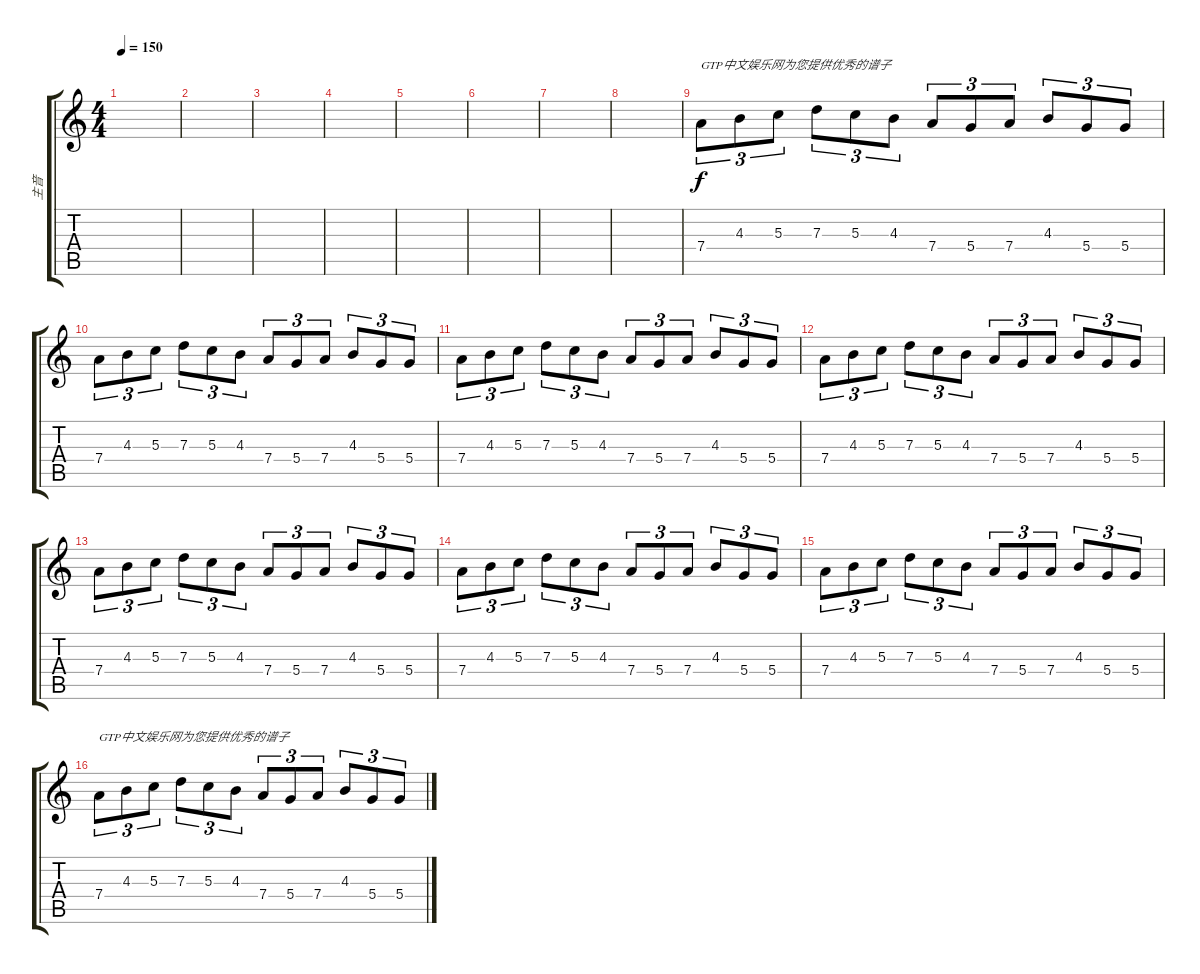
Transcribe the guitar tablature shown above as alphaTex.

\track ("主音" "主音") {instrument overdrivenguitar}
\staff {score tabs}
\tuning (E4 B3 G3 D3 A2 E2) {hide}
\ts (4 4)
\tempo 150
\clef g2
\ks c
|
|
|
|
|
|
|
|
7.4.8{tu (3 2) txt "GTP中文娱乐网为您提供优秀的谱子"} 4.3.8{tu (3 2)} 5.3.8{tu (3 2)} 7.3.8{tu (3 2)} 5.3.8{tu (3 2)} 4.3.8{tu (3 2)} 7.4.8{tu (3 2)} 5.4.8{tu (3 2)} 7.4.8{tu (3 2)} 4.3.8{tu (3 2)} 5.4.8{tu (3 2)} 5.4.8{tu (3 2)} |
7.4.8{tu (3 2) txt " "} 4.3.8{tu (3 2)} 5.3.8{tu (3 2)} 7.3.8{tu (3 2)} 5.3.8{tu (3 2)} 4.3.8{tu (3 2)} 7.4.8{tu (3 2)} 5.4.8{tu (3 2)} 7.4.8{tu (3 2)} 4.3.8{tu (3 2)} 5.4.8{tu (3 2)} 5.4.8{tu (3 2)} |
7.4.8{tu (3 2) txt " "} 4.3.8{tu (3 2)} 5.3.8{tu (3 2)} 7.3.8{tu (3 2)} 5.3.8{tu (3 2)} 4.3.8{tu (3 2)} 7.4.8{tu (3 2)} 5.4.8{tu (3 2)} 7.4.8{tu (3 2)} 4.3.8{tu (3 2)} 5.4.8{tu (3 2)} 5.4.8{tu (3 2)} |
7.4.8{tu (3 2) txt " "} 4.3.8{tu (3 2)} 5.3.8{tu (3 2)} 7.3.8{tu (3 2)} 5.3.8{tu (3 2)} 4.3.8{tu (3 2)} 7.4.8{tu (3 2)} 5.4.8{tu (3 2)} 7.4.8{tu (3 2)} 4.3.8{tu (3 2)} 5.4.8{tu (3 2)} 5.4.8{tu (3 2)} |
7.4.8{tu (3 2) txt " "} 4.3.8{tu (3 2)} 5.3.8{tu (3 2)} 7.3.8{tu (3 2)} 5.3.8{tu (3 2)} 4.3.8{tu (3 2)} 7.4.8{tu (3 2)} 5.4.8{tu (3 2)} 7.4.8{tu (3 2)} 4.3.8{tu (3 2)} 5.4.8{tu (3 2)} 5.4.8{tu (3 2)} |
7.4.8{tu (3 2) txt " "} 4.3.8{tu (3 2)} 5.3.8{tu (3 2)} 7.3.8{tu (3 2)} 5.3.8{tu (3 2)} 4.3.8{tu (3 2)} 7.4.8{tu (3 2)} 5.4.8{tu (3 2)} 7.4.8{tu (3 2)} 4.3.8{tu (3 2)} 5.4.8{tu (3 2)} 5.4.8{tu (3 2)} |
7.4.8{tu (3 2) txt " "} 4.3.8{tu (3 2)} 5.3.8{tu (3 2)} 7.3.8{tu (3 2)} 5.3.8{tu (3 2)} 4.3.8{tu (3 2)} 7.4.8{tu (3 2)} 5.4.8{tu (3 2)} 7.4.8{tu (3 2)} 4.3.8{tu (3 2)} 5.4.8{tu (3 2)} 5.4.8{tu (3 2)} |
7.4.8{tu (3 2) txt "GTP中文娱乐网为您提供优秀的谱子"} 4.3.8{tu (3 2)} 5.3.8{tu (3 2)} 7.3.8{tu (3 2)} 5.3.8{tu (3 2)} 4.3.8{tu (3 2)} 7.4.8{tu (3 2)} 5.4.8{tu (3 2)} 7.4.8{tu (3 2)} 4.3.8{tu (3 2)} 5.4.8{tu (3 2)} 5.4.8{tu (3 2)}
